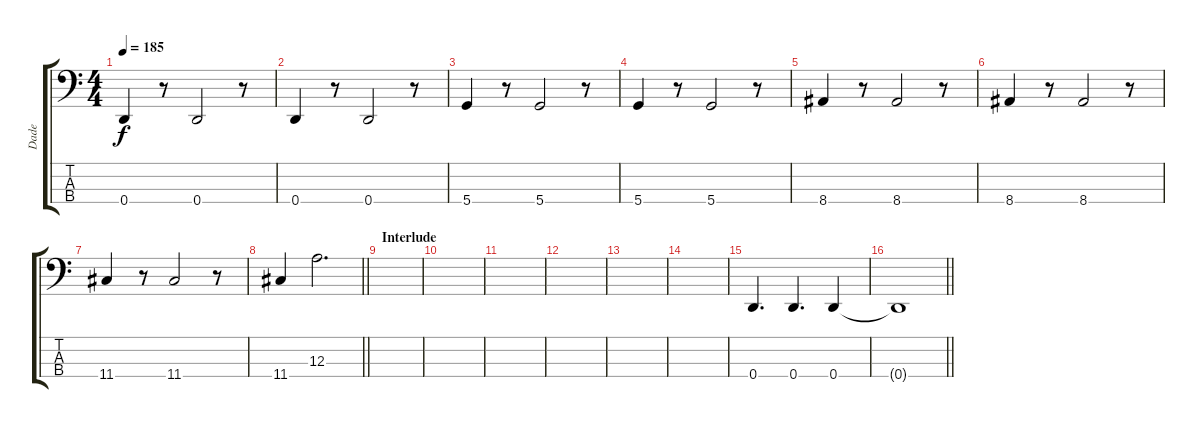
\track ("Dade" "Dade") {instrument electricbassfinger}
\staff {score tabs}
\tuning (G2 D2 A1 D1) {hide}
\ts (4 4)
\tempo 185
\clef f4
\ks c
0.4.4{dy f} r.8 0.4.2 r.8 |
0.4.4 r.8 0.4.2 r.8 |
5.4.4 r.8 5.4.2 r.8 |
5.4.4 r.8 5.4.2 r.8 |
8.4.4 r.8 8.4.2 r.8 |
8.4.4 r.8 8.4.2 r.8 |
11.4.4 r.8 11.4.2 r.8 |
\barLineRight lightlight
11.4.4 12.3.2{d} |
\section ("" "Interlude")
|
|
|
|
|
|
0.4.4{d} 0.4.4{d} 0.4.4 |
\barLineRight lightlight
0.4{t}.1
